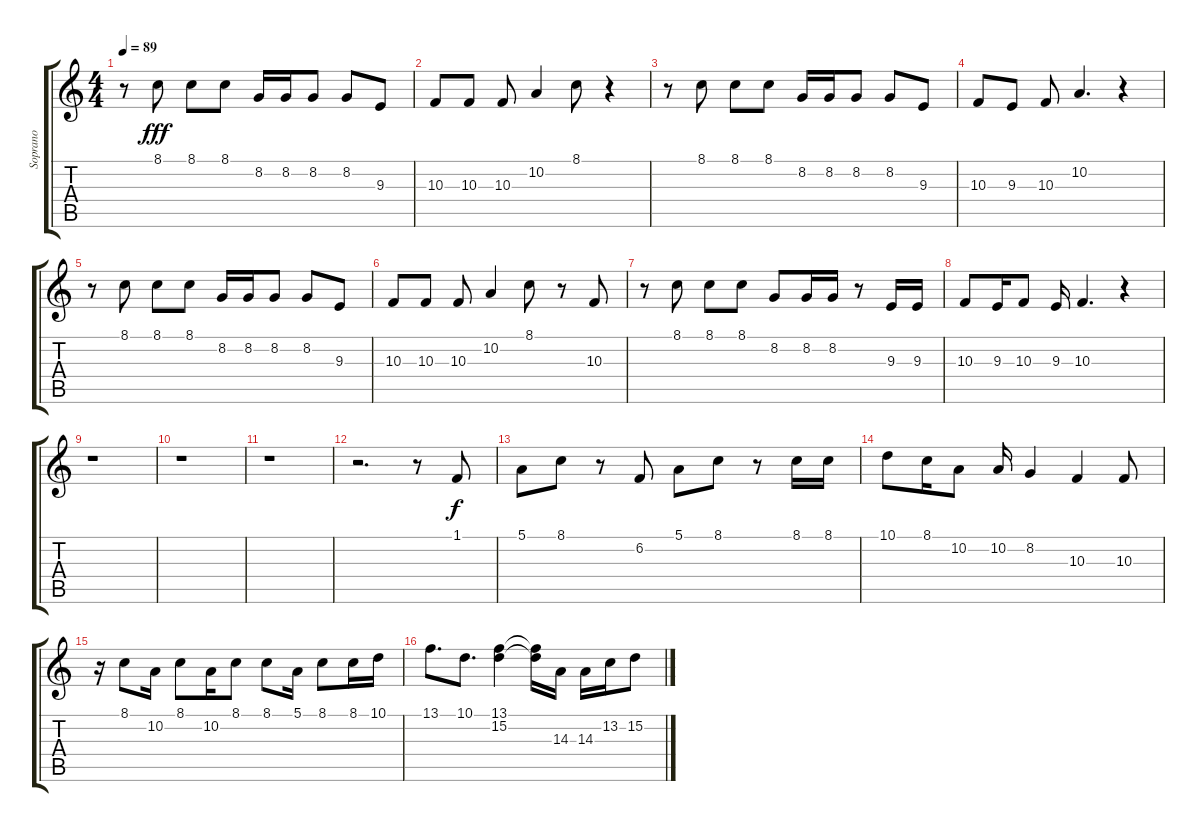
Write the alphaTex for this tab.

\track ("Soprano" "Soprano") {instrument pad4choir}
\staff {score tabs}
\tuning (E4 B3 G3 D3 A2 E2) {hide}
\ts (4 4)
\tempo 89
\clef g2
\ks c
r.8{dy f} 8.1.8{dy fff instrument musicbox} 8.1.8 8.1.8 8.2.16 8.2.16 8.2.8 8.2.8 9.3.8 |
10.3.8 10.3.8 10.3.8 10.2.4 8.1.8 r.4 |
r.8 8.1.8 8.1.8 8.1.8 8.2.16 8.2.16 8.2.8 8.2.8 9.3.8 |
10.3.8 9.3.8 10.3.8 10.2.4{d} r.4 |
r.8 8.1.8 8.1.8 8.1.8 8.2.16 8.2.16 8.2.8 8.2.8 9.3.8 |
10.3.8 10.3.8 10.3.8 10.2.4 8.1.8 r.8 10.3.8 |
r.8 8.1.8 8.1.8 8.1.8 8.2.8 8.2.16 8.2.16 r.8 9.3.16 9.3.16 |
10.3.8 9.3.16 10.3.8 9.3.16 10.3.4{d} r.4 |
r.1 |
r.1 |
r.1 |
r.2{d} r.8 1.1.8{dy f instrument drawbarorgan} |
5.1.8 8.1.8 r.8 6.2.8 5.1.8 8.1.8 r.8 8.1.16 8.1.16 |
10.1.8 8.1.16 10.2.8 10.2.16 8.2.4 10.3.4 10.3.8 |
r.16 8.1.8 10.2.16 8.1.8 10.2.16 8.1.8 8.1.8 5.1.16 8.1.8 8.1.16 10.1.16 |
13.1.8{d} 10.1.8{d} (13.1 15.2).4 (13.1{t} 15.2{t}).16 14.3.16 14.3.16 13.2.16 15.2.8
